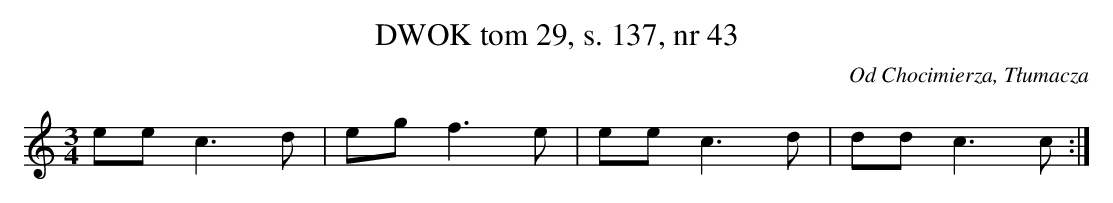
X:1
T: DWOK tom 29, s. 137, nr 43
O:Od Chocimierza, Tłumacza
L:1/8
M:3/4
K:C
eec3d|egf3e|eec3d|ddc3c:|
